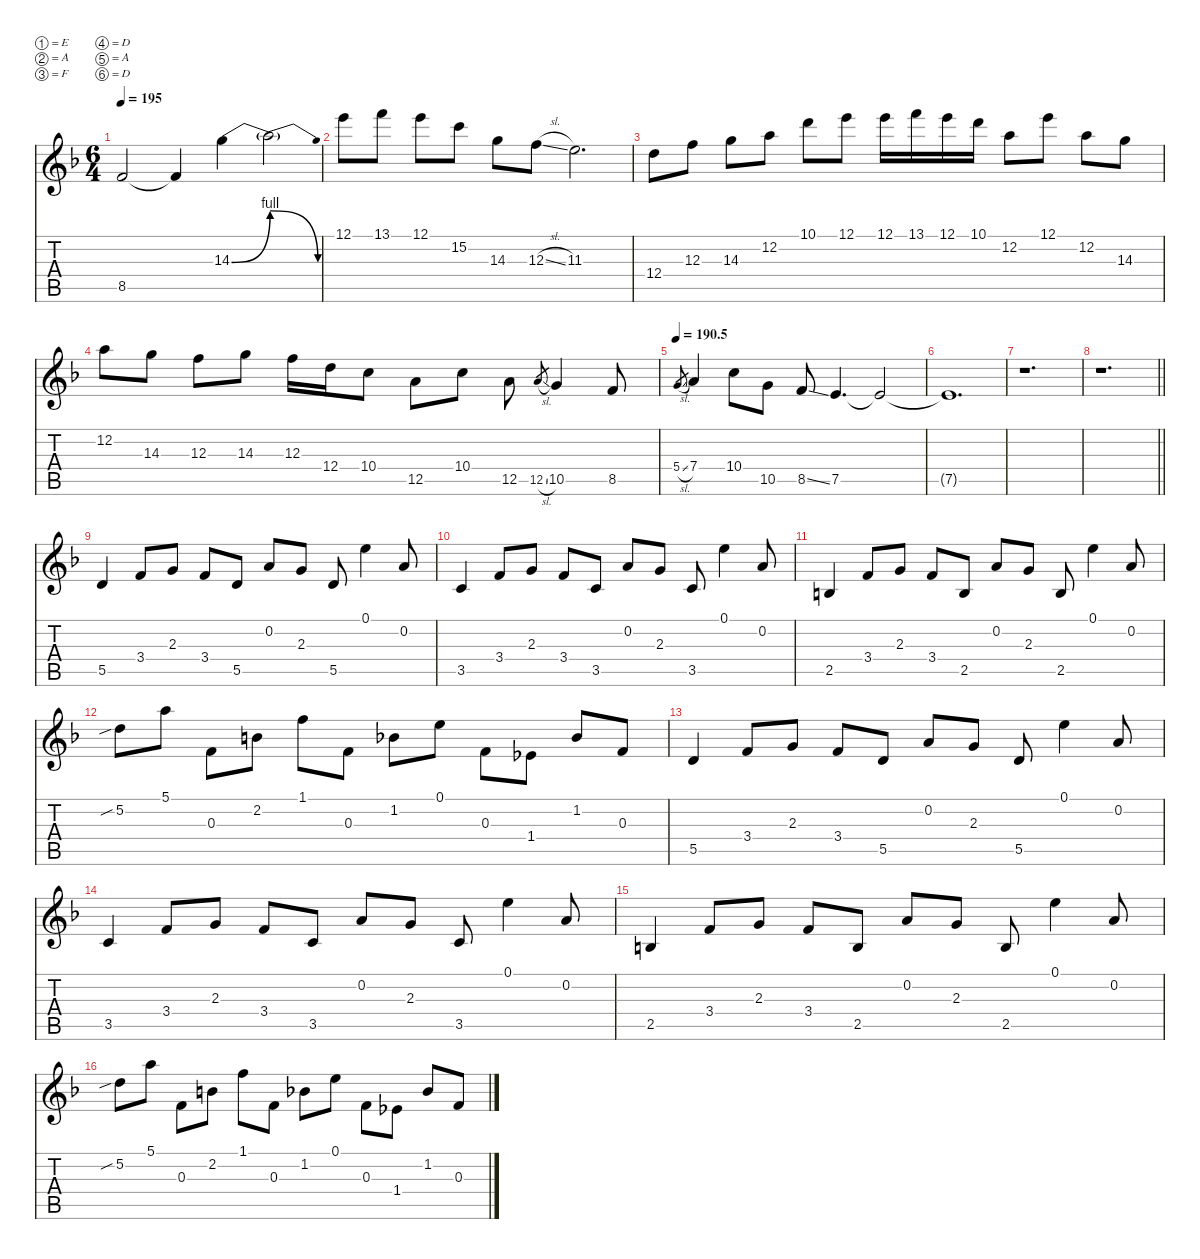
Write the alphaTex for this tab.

\defaultSystemsLayout 4
\hideDynamics
\bracketExtendMode nobrackets
\singleTrackTrackNamePolicy hidden
\multiTrackTrackNamePolicy hidden
\firstSystemTrackNameMode fullname
\firstSystemTrackNameOrientation horizontal
\otherSystemsTrackNameOrientation horizontal
\track ("Guitar 1" "dist.guit.") {defaultSystemsLayout 4 mute instrument distortionguitar}
\staff {score tabs}
\tuning (E4 A3 F3 D3 A2 D2)
\ts (6 4)
\tempo 195
\clef g2
\ks dminor
8.5{acc forcenatural}.2{dy f beam Up} 8.5{t acc forcenatural}.4{beam Up} 14.3{be (bend 0 0 60 4) acc forcenatural}.4{beam Down} 14.3{be (release 0 4 60 0) t}.2{beam Down} |
12.1{acc forcenatural}.8{beam Down} 13.1{acc forcenatural}.8{beam Down} 12.1{acc forcenatural}.8{beam Down} 15.2{acc forcenatural}.8{beam Down} 14.3{acc forcenatural}.8{beam Down} 12.3{sl acc forcenatural}.8{beam Down} 11.3{acc forcenatural}.2{d beam Down} |
12.4{acc forcenatural}.8{beam Down} 12.3{acc forcenatural}.8{beam Down} 14.3{acc forcenatural}.8{beam Down} 12.2{acc forcenatural}.8{beam Down} 10.1{acc forcenatural}.8{beam Down} 12.1{acc forcenatural}.8{beam Down} 12.1{acc forcenatural}.16{beam Down} 13.1{acc forcenatural}.16{beam Down} 12.1{acc forcenatural}.16{beam Down} 10.1{acc forcenatural}.16{beam Down} 12.2{acc forcenatural}.8{beam Down} 12.1{acc forcenatural}.8{beam Down} 12.2{acc forcenatural}.8{beam Down} 14.3{acc forcenatural}.8{beam Down} |
12.2{acc forcenatural}.8{beam Down} 14.3{acc forcenatural}.8{beam Down} 12.3{acc forcenatural}.8{beam Down} 14.3{acc forcenatural}.8{beam Down} 12.3{acc forcenatural}.16{beam Down} 12.4{acc forcenatural}.16{beam Down} 10.4{acc forcenatural}.8{beam Down} 12.5{acc forcenatural}.8{beam Down} 10.4{acc forcenatural}.8{beam Down} 12.5{acc forcenatural}.8{beam Down} 12.5{sl acc forcenatural}.8{gr dy mf beam Up} 10.5{acc forcenatural}.4{dy f beam Up} 8.5{acc forcenatural}.8{beam Up} |
\tempo
190.5 5.4{sl acc forcenatural}.8{gr dy mp beam Up} 7.4{acc forcenatural}.4{dy f beam Up} 10.4{acc forcenatural}.8{beam Down} 10.5{acc forcenatural}.8{beam Up} 8.5{ss acc forcenatural}.8{beam Up} 7.5{acc forcenatural}.4{d beam Up} 7.5{t acc forcenatural}.2{beam Up} |
7.5{t acc forcenatural}.1{d beam Up} |
r.1{d beam Down} |
\barLineRight lightlight
r.1{d beam Down} |
5.5{acc forcenatural}.4{instrument electricguitarjazz beam Up} 3.4{acc forcenatural}.8{beam Up} 2.3{acc forcenatural}.8{beam Up} 3.4{acc forcenatural}.8{beam Up} 5.5{acc forcenatural}.8{beam Up} 0.2{acc forcenatural}.8{beam Up} 2.3{acc forcenatural}.8{beam Up} 5.5{acc forcenatural}.8{beam Up} 0.1{acc forcenatural}.4{beam Down} 0.2{acc forcenatural}.8{beam Up} |
3.5{acc forcenatural}.4{beam Up} 3.4{acc forcenatural}.8{beam Up} 2.3{acc forcenatural}.8{beam Up} 3.4{acc forcenatural}.8{beam Up} 3.5{acc forcenatural}.8{beam Up} 0.2{acc forcenatural}.8{beam Up} 2.3{acc forcenatural}.8{beam Up} 3.5{acc forcenatural}.8{beam Up} 0.1{acc forcenatural}.4{beam Down} 0.2{acc forcenatural}.8{beam Up} |
2.5{acc forcenatural}.4{beam Up} 3.4{acc forcenatural}.8{beam Up} 2.3{acc forcenatural}.8{beam Up} 3.4{acc forcenatural}.8{beam Up} 2.5{acc forcenatural}.8{beam Up} 0.2{acc forcenatural}.8{beam Up} 2.3{acc forcenatural}.8{beam Up} 2.5{acc forcenatural}.8{beam Up} 0.1{acc forcenatural}.4{beam Down} 0.2{acc forcenatural}.8{beam Up} |
5.2{sib acc forcenatural}.8{beam Down} 5.1{acc forcenatural}.8{beam Down} 0.3{acc forcenatural}.8{beam Down} 2.2{acc forcenatural}.8{beam Down} 1.1{acc forcenatural}.8{beam Down} 0.3{acc forcenatural}.8{beam Down} 1.2{acc b}.8{beam Down} 0.1{acc forcenatural}.8{beam Down} 0.3{acc forcenatural}.8{beam Down} 1.4{acc b}.8{beam Up} 1.2{acc b}.8{beam Up} 0.3{acc forcenatural}.8{beam Up} |
5.5{acc forcenatural}.4{beam Up} 3.4{acc forcenatural}.8{beam Up} 2.3{acc forcenatural}.8{beam Up} 3.4{acc forcenatural}.8{beam Up} 5.5{acc forcenatural}.8{beam Up} 0.2{acc forcenatural}.8{beam Up} 2.3{acc forcenatural}.8{beam Up} 5.5{acc forcenatural}.8{beam Up} 0.1{acc forcenatural}.4{beam Down} 0.2{acc forcenatural}.8{beam Up} |
3.5{acc forcenatural}.4{beam Up} 3.4{acc forcenatural}.8{beam Up} 2.3{acc forcenatural}.8{beam Up} 3.4{acc forcenatural}.8{beam Up} 3.5{acc forcenatural}.8{beam Up} 0.2{acc forcenatural}.8{beam Up} 2.3{acc forcenatural}.8{beam Up} 3.5{acc forcenatural}.8{beam Up} 0.1{acc forcenatural}.4{beam Down} 0.2{acc forcenatural}.8{beam Up} |
2.5{acc forcenatural}.4{beam Up} 3.4{acc forcenatural}.8{beam Up} 2.3{acc forcenatural}.8{beam Up} 3.4{acc forcenatural}.8{beam Up} 2.5{acc forcenatural}.8{beam Up} 0.2{acc forcenatural}.8{beam Up} 2.3{acc forcenatural}.8{beam Up} 2.5{acc forcenatural}.8{beam Up} 0.1{acc forcenatural}.4{beam Down} 0.2{acc forcenatural}.8{beam Up} |
5.2{sib acc forcenatural}.8{beam Down} 5.1{acc forcenatural}.8{beam Down} 0.3{acc forcenatural}.8{beam Down} 2.2{acc forcenatural}.8{beam Down} 1.1{acc forcenatural}.8{beam Down} 0.3{acc forcenatural}.8{beam Down} 1.2{acc b}.8{beam Down} 0.1{acc forcenatural}.8{beam Down} 0.3{acc forcenatural}.8{beam Down} 1.4{acc b}.8{beam Up} 1.2{acc b}.8{beam Up} 0.3{acc forcenatural}.8{beam Up}
